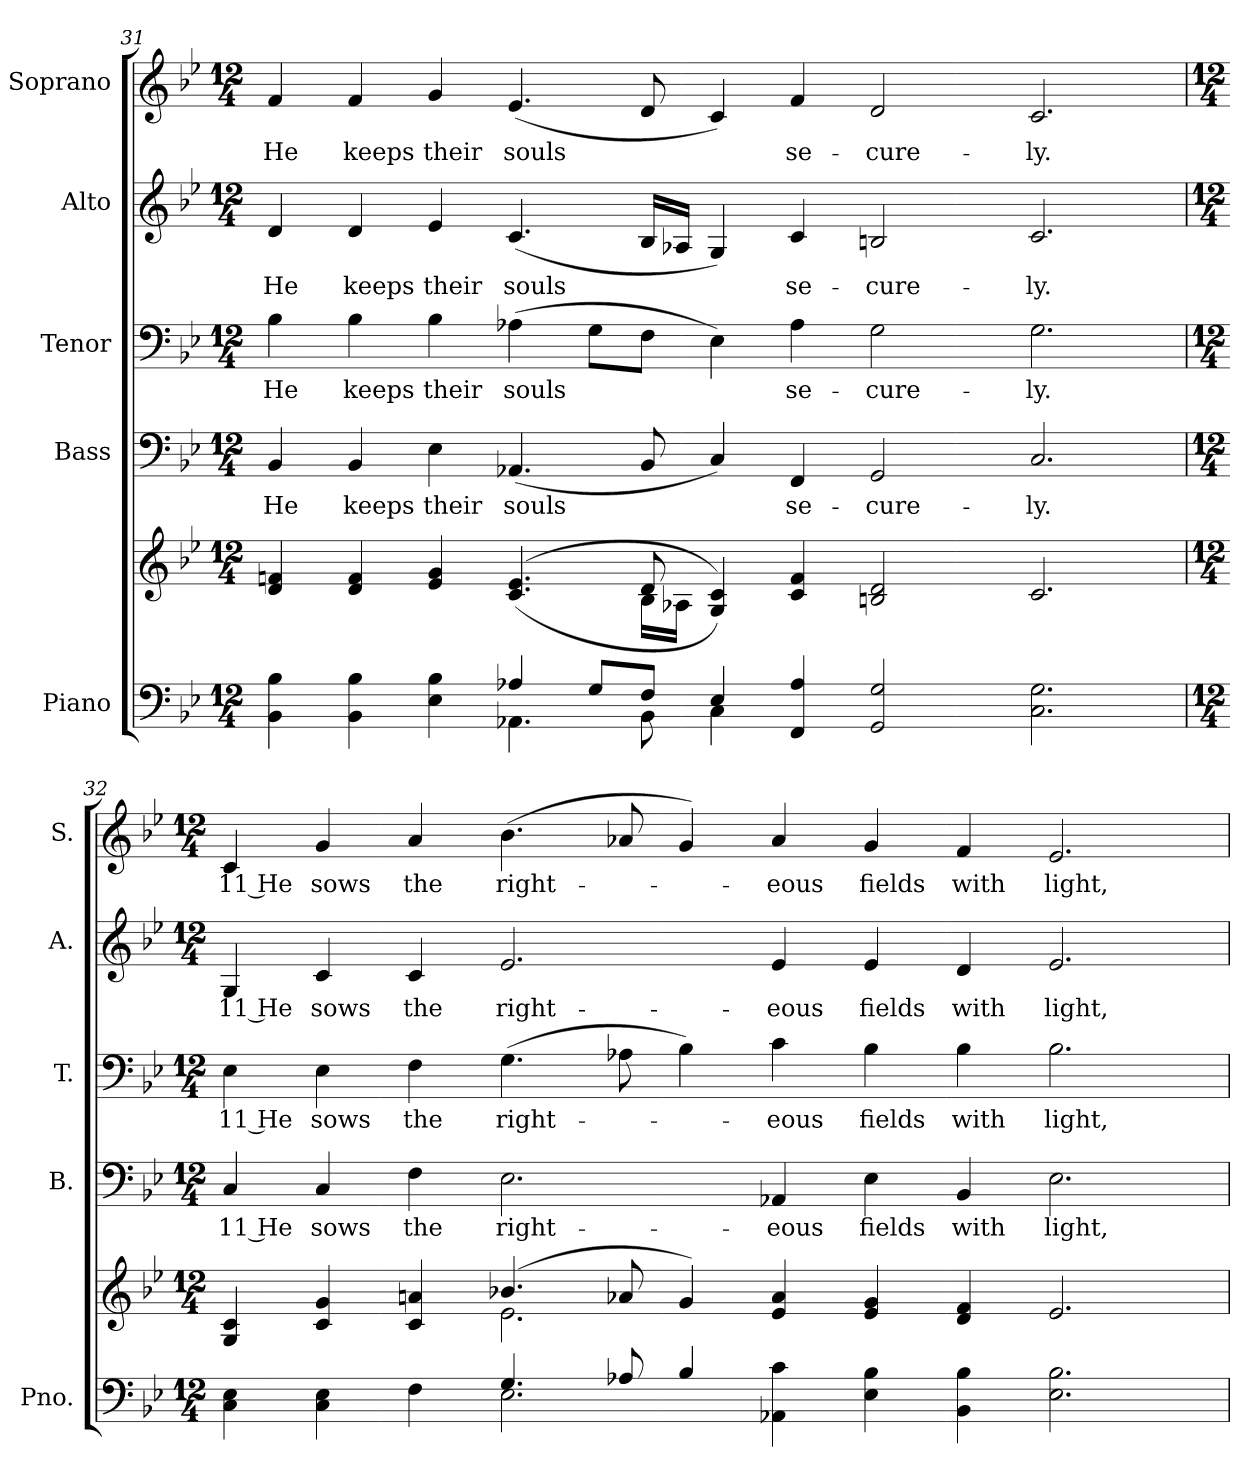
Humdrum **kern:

**kern	**kern	**kern	**text	**kern	**text	**kern	**text	**kern	**text
*part5	*part5	*part4	*part4	*part3	*part3	*part2	*part2	*part1	*part1
*staff6	*staff5	*staff4	*staff4	*staff3	*staff3	*staff2	*staff2	*staff1	*staff1
*I"Piano	*	*I"Bass	*	*I"Tenor	*	*I"Alto	*	*I"Soprano	*
*I'Pno.	*	*I'B.	*	*I'T.	*	*I'A.	*	*I'S.	*
!!LO:PB:g=z
*clefF4	*clefG2	*clefF4	*	*clefF4	*	*clefG2	*	*clefG2	*
*k[b-e-]	*k[b-e-]	*k[b-e-]	*	*k[b-e-]	*	*k[b-e-]	*	*k[b-e-]	*
*B-:	*B-:	*B-:	*	*B-:	*	*B-:	*	*B-:	*
*M12/4	*M12/4	*M12/4	*	*M12/4	*	*M12/4	*	*M12/4	*
=31	=31	=31	=31	=31	=31	=31	=31	=31	=31
*^	*^	*	*	*	*	*	*	*	*
!	!	!	!	!	!LO:LY:b:color=#000000	!	!	!	!	!	!
!	!	!	!	!	!	!	!LO:LY:b:color=#000000	!	!	!	!
!	!	!	!	!	!	!	!	!	!LO:LY:b:color=#000000	!	!
!	!	!	!	!	!	!	!	!	!	!	!LO:LY:b:color=#000000
4BB-i\ 4B-i	2ryy	4di/ 4fni	1ryy	4BB-i/	He	4B-i\	He	4di/	He	4fi/	He
!	!	!	!	!	!LO:LY:b:color=#000000	!	!	!	!	!	!
!	!	!	!	!	!	!	!LO:LY:b:color=#000000	!	!	!	!
!	!	!	!	!	!	!	!	!	!LO:LY:b:color=#000000	!	!
!	!	!	!	!	!	!	!	!	!	!	!LO:LY:b:color=#000000
4BB-i\ 4B-i	.	4di/ 4fi	.	4BB-i/	keeps	4B-i\	keeps	4di/	keeps	4fi/	keeps
!	!	!	!	!	!LO:LY:b:color=#000000	!	!	!	!	!	!
!	!	!	!	!	!	!	!LO:LY:b:color=#000000	!	!	!	!
!	!	!	!	!	!	!	!	!	!LO:LY:b:color=#000000	!	!
!	!	!	!	!	!	!	!	!	!	!	!LO:LY:b:color=#000000
4E-i\ 4B-i	4ryy	4e-i/ 4gi	.	4E-i\	their	4B-i\	their	4e-i/	their	4gi/	their
!	!	!	!	!	!LO:LY:b:color=#000000	!	!	!	!	!	!
!	!	!	!	!	!	!	!LO:LY:b:color=#000000	!	!	!	!
!	!	!	!	!	!	!	!	!	!LO:LY:b:color=#000000	!	!
!	!	!	!	!	!	!	!	!	!	!	!LO:LY:b:color=#000000
4A-Xi/	4.AA-Xi\	((4.ci/ 4.e-i	.	(4.AA-Xi/	souls	(4A-Xi\	souls	(4.ci/	souls	(4.e-i/	souls
8Gi/L	.	.	8ryy	.	.	8Gi\L	.	.	.	.	.
8Fi/J	8BB-i\	8di/	16B-i\LL	8BB-i/	.	8Fi\J	.	16B-i/LL	.	8di/	.
.	.	.	16A-Xi\JJ	.	.	.	.	16A-Xi/JJ	.	.	.
4E-i/	4Ci\	4Gi/ 4ci))	4ryy	4Ci/)	.	4E-i\)	.	4Gi/)	.	4ci/)	.
!	!	!	!	!	!LO:LY:b:color=#000000	!	!	!	!	!	!
!	!	!	!	!	!	!	!LO:LY:b:color=#000000	!	!	!	!
!	!	!	!	!	!	!	!	!	!LO:LY:b:color=#000000	!	!
!	!	!	!	!	!	!	!	!	!	!	!LO:LY:b:color=#000000
4FFi/ 4A-i	2ryy	4ci/ 4fi	2ryy	4FFi/	se-	4A-i\	se-	4ci/	se-	4fi/	se-
!	!	!	!	!	!LO:LY:b:color=#000000	!	!	!	!	!	!
!	!	!	!	!	!	!	!LO:LY:b:color=#000000	!	!	!	!
!	!	!	!	!	!	!	!	!	!LO:LY:b:color=#000000	!	!
!	!	!	!	!	!	!	!	!	!	!	!LO:LY:b:color=#000000
2GGi/ 2Gi	.	2Bni/ 2di	.	2GGi/	-cure-	2Gi\	-cure-	2Bni/	-cure-	2di/	-cure-
.	1ryy	.	1ryy	.	.	.	.	.	.	.	.
!	!	!	!	!	!LO:LY:b:color=#000000	!	!	!	!	!	!
!	!	!	!	!	!	!	!LO:LY:b:color=#000000	!	!	!	!
!	!	!	!	!	!	!	!	!	!LO:LY:b:color=#000000	!	!
!	!	!	!	!	!	!	!	!	!	!	!LO:LY:b:color=#000000
2.Ci\ 2.Gi	.	2.ci/	.	2.Ci/	-ly.	2.Gi\	-ly.	2.ci/	-ly.	2.ci/	-ly.
=32	=32	=32	=32	=32	=32	=32	=32	=32	=32	=32	=32
*M12/4	*	*M12/4	*	*M12/4	*	*M12/4	*	*M12/4	*	*M12/4	*
!	!	!	!	!	!LO:LY:b:color=#000000	!	!	!	!	!	!
!	!	!	!	!	!	!	!LO:LY:b:color=#000000	!	!	!	!
!	!	!	!	!	!	!	!	!	!LO:LY:b:color=#000000	!	!
!	!	!	!	!	!	!	!	!	!	!	!LO:LY:b:color=#000000
4Ci\ 4E-i	2ryy	4Gi/ 4ci	2ryy	4Ci/	11 He	4E-i\	11 He	4Gi/	11 He	4ci/	11 He
!	!	!	!	!	!LO:LY:b:color=#000000	!	!	!	!	!	!
!	!	!	!	!	!	!	!LO:LY:b:color=#000000	!	!	!	!
!	!	!	!	!	!	!	!	!	!LO:LY:b:color=#000000	!	!
!	!	!	!	!	!	!	!	!	!	!	!LO:LY:b:color=#000000
4Ci\ 4E-i	.	4ci/ 4gi	.	4Ci/	sows	4E-i\	sows	4ci/	sows	4gi/	sows
!	!	!	!	!	!LO:LY:b:color=#000000	!	!	!	!	!	!
!	!	!	!	!	!	!	!LO:LY:b:color=#000000	!	!	!	!
!	!	!	!	!	!	!	!	!	!LO:LY:b:color=#000000	!	!
!	!	!	!	!	!	!	!	!	!	!	!LO:LY:b:color=#000000
4Fi\	4ryy	4ci/ 4ani	4ryy	4Fi\	the	4Fi\	the	4ci/	the	4ai/	the
!	!	!	!	!	!LO:LY:b:color=#000000	!	!	!	!	!	!
!	!	!	!	!	!	!	!LO:LY:b:color=#000000	!	!	!	!
!	!	!	!	!	!	!	!	!	!LO:LY:b:color=#000000	!	!
!	!	!	!	!	!	!	!	!	!	!	!LO:LY:b:color=#000000
4.Gi/	2.E-i\	(4.b-Xi/	2.e-i\	2.E-i\	right-	(4.Gi\	right-	2.e-i/	right-	(4.b-i\	right-
8A-Xi/	.	8a-Xi/	.	.	.	8A-Xi\	.	.	.	8a-Xi/	.
4B-i/	.	4gi/)	.	.	.	4B-i\)	.	.	.	4gi/)	.
!	!	!	!	!	!LO:LY:b:color=#000000	!	!	!	!	!	!
!	!	!	!	!	!	!	!LO:LY:b:color=#000000	!	!	!	!
!	!	!	!	!	!	!	!	!	!LO:LY:b:color=#000000	!	!
!	!	!	!	!	!	!	!	!	!	!	!LO:LY:b:color=#000000
4AA-Xi\ 4ci	2ryy	4e-i/ 4a-i	2ryy	4AA-Xi/	-eous	4ci\	-eous	4e-i/	-eous	4a-i/	-eous
!	!	!	!	!	!LO:LY:b:color=#000000	!	!	!	!	!	!
!	!	!	!	!	!	!	!LO:LY:b:color=#000000	!	!	!	!
!	!	!	!	!	!	!	!	!	!LO:LY:b:color=#000000	!	!
!	!	!	!	!	!	!	!	!	!	!	!LO:LY:b:color=#000000
4E-i\ 4B-i	.	4e-i/ 4gi	.	4E-i\	fields	4B-i\	fields	4e-i/	fields	4gi/	fields
!	!	!	!	!	!LO:LY:b:color=#000000	!	!	!	!	!	!
!	!	!	!	!	!	!	!LO:LY:b:color=#000000	!	!	!	!
!	!	!	!	!	!	!	!	!	!LO:LY:b:color=#000000	!	!
!	!	!	!	!	!	!	!	!	!	!	!LO:LY:b:color=#000000
4BB-i\ 4B-i	1ryy	4di/ 4fi	1ryy	4BB-i/	with	4B-i\	with	4di/	with	4fi/	with
!	!	!	!	!	!LO:LY:b:color=#000000	!	!	!	!	!	!
!	!	!	!	!	!	!	!LO:LY:b:color=#000000	!	!	!	!
!	!	!	!	!	!	!	!	!	!LO:LY:b:color=#000000	!	!
!	!	!	!	!	!	!	!	!	!	!	!LO:LY:b:color=#000000
2.E-i\ 2.B-i	.	2.e-i/	.	2.E-i\	light,	2.B-i\	light,	2.e-i/	light,	2.e-i/	light,
*v	*v	*	*	*	*	*	*	*	*	*	*
*	*v	*v	*	*	*	*	*	*	*	*
=	=	=	=	=	=	=	=	=	=
*-	*-	*-	*-	*-	*-	*-	*-	*-	*-
